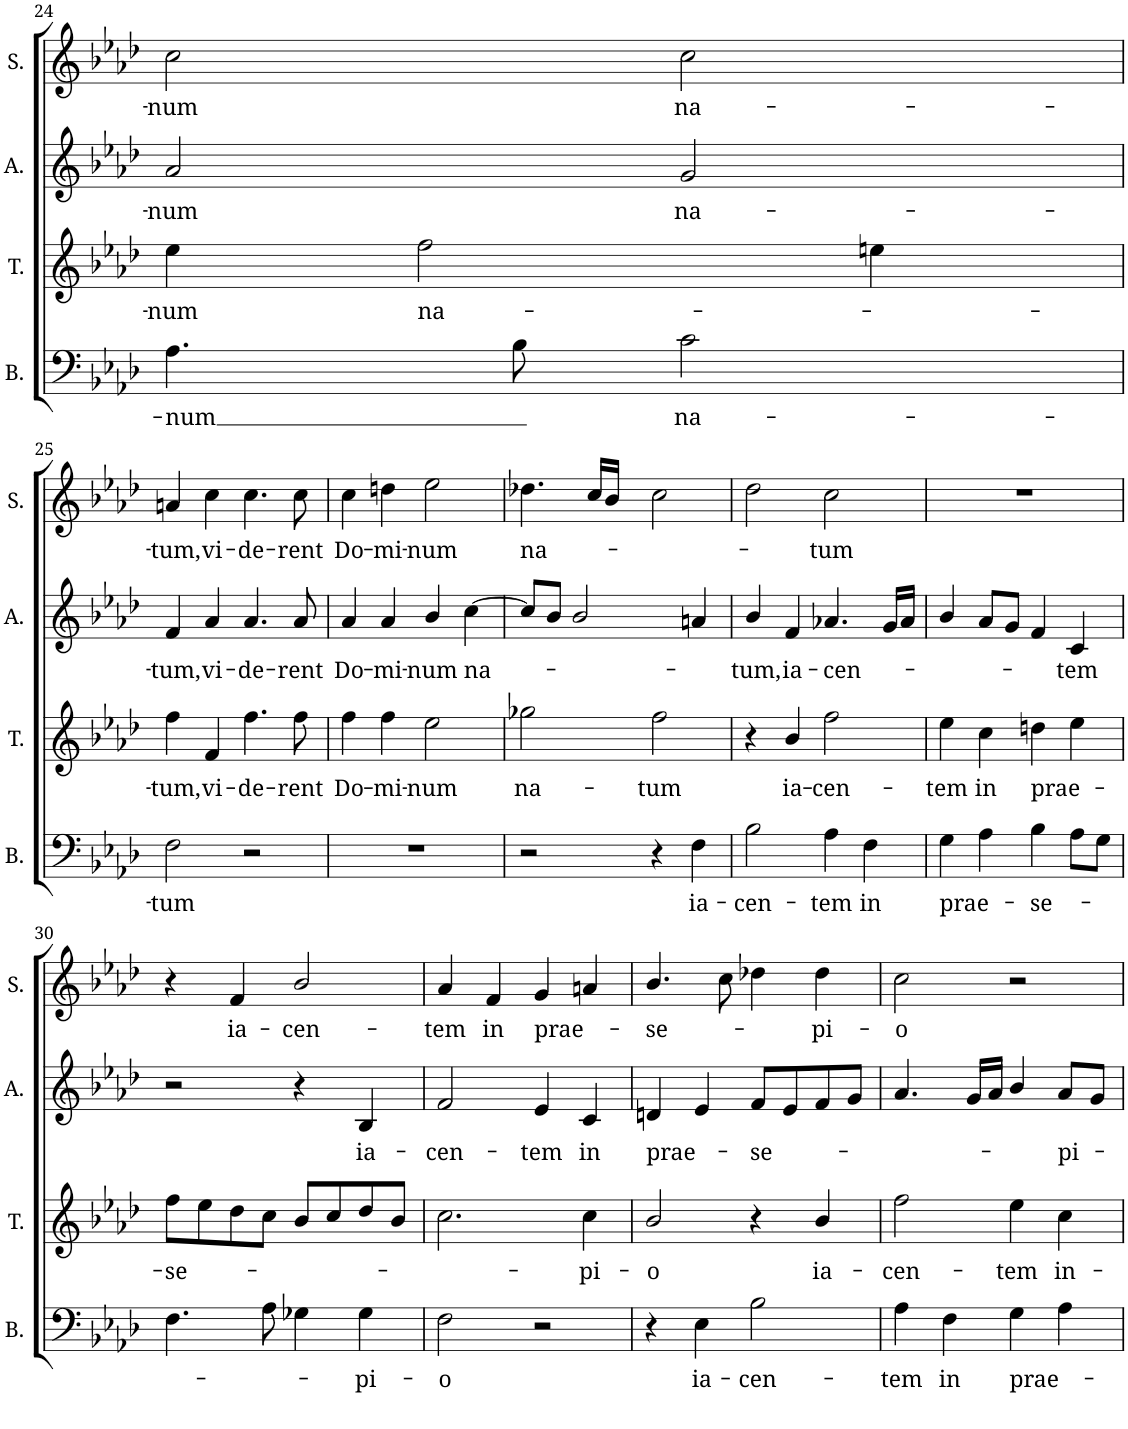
**kern	**text	**kern	**text	**kern	**text	**kern	**text
*part4	*part4	*part3	*part3	*part2	*part2	*part1	*part1
*staff4	*staff4	*staff3	*staff3	*staff2	*staff2	*staff1	*staff1
*I"Basse	*	*I"Tenor	*	*I"Alto	*	*I"Soprano	*
*I'B.	*	*I'T.	*	*I'A.	*	*I'S.	*
!!LO:PB:g=z
*clefF4	*	*clefG2	*	*clefG2	*	*clefG2	*
*k[b-e-a-d-]	*	*k[b-e-a-d-]	*	*k[b-e-a-d-]	*	*k[b-e-a-d-]	*
*M4/4	*	*M4/4	*	*M4/4	*	*M4/4	*
*met(c)	*	*met(c)	*	*met(c)	*	*met(c)	*
=24	=24	=24	=24	=24	=24	=24	=24
!	!LO:LY:b	!	!LO:LY:b	!	!LO:LY:b	!	!LO:LY:b
4.A-\	-num	4ee-\	-num	2a-/	-num	2cc\	-num
!	!	!	!LO:LY:b	!	!	!	!
.	.	2ff\	na-	.	.	.	.
8B-\	.	.	.	.	.	.	.
!	!LO:LY:b	!	!	!	!LO:LY:b	!	!LO:LY:b
2c\	na-	.	.	2g/	na-	2cc\	na-
.	.	4een\	.	.	.	.	.
!!LO:LB:g=z
=25	=25	=25	=25	=25	=25	=25	=25
!	!LO:LY:b	!	!LO:LY:b	!	!LO:LY:b	!	!LO:LY:b
2F\	-tum	4ff\	-tum,	4f/	-tum,	4an/	-tum,
!	!	!	!LO:LY:b	!	!LO:LY:b	!	!LO:LY:b
.	.	4f/	vi-	4a-/	vi-	4cc\	vi-
!	!	!	!LO:LY:b	!	!LO:LY:b	!	!LO:LY:b
2r	.	4.ff\	-de-	4.a-/	-de-	4.cc\	-de-
!	!	!	!LO:LY:b	!	!LO:LY:b	!	!LO:LY:b
.	.	8ff\	-rent	8a-/	-rent	8cc\	-rent
=26	=26	=26	=26	=26	=26	=26	=26
!	!	!	!LO:LY:b	!	!LO:LY:b	!	!LO:LY:b
1r	.	4ff\	Do-	4a-/	Do-	4cc\	Do-
!	!	!	!LO:LY:b	!	!LO:LY:b	!	!LO:LY:b
.	.	4ff\	-mi-	4a-/	-mi-	4ddn\	-mi-
!	!	!	!LO:LY:b	!	!LO:LY:b	!	!LO:LY:b
.	.	2ee-\	-num	4b-/	-num	2ee-\	-num
!	!	!	!	!	!LO:LY:b	!	!
.	.	.	.	[4cc\	na-	.	.
=27	=27	=27	=27	=27	=27	=27	=27
!	!	!	!LO:LY:b	!	!	!	!LO:LY:b
2r	.	2gg-X\	na-	8cc/L]	.	4.dd-X\	na-
.	.	.	.	8b-/J	.	.	.
.	.	.	.	2b-/	.	.	.
.	.	.	.	.	.	16cc/LL	.
.	.	.	.	.	.	16b-/JJ	.
!	!	!	!LO:LY:b	!	!	!	!
4r	.	2ff\	-tum	.	.	2cc\	.
!	!LO:LY:b	!	!	!	!	!	!
4F\	ia-	.	.	4an/	.	.	.
=28	=28	=28	=28	=28	=28	=28	=28
!	!LO:LY:b	!	!	!	!LO:LY:b	!	!
2B-\	-cen-	4r	.	4b-/	-tum,	2dd-\	.
!	!	!	!LO:LY:b	!	!LO:LY:b	!	!
.	.	4b-/	ia-	4f/	ia-	.	.
!	!LO:LY:b	!	!LO:LY:b	!	!LO:LY:b	!	!LO:LY:b
4A-\	-tem	2ff\	-cen-	4.a-X/	-cen-	2cc\	-tum
!	!LO:LY:b	!	!	!	!	!	!
4F\	in	.	.	.	.	.	.
.	.	.	.	16g/LL	.	.	.
.	.	.	.	16a-/JJ	.	.	.
=29	=29	=29	=29	=29	=29	=29	=29
!	!LO:LY:b	!	!LO:LY:b	!	!	!	!
4G\	prae-	4ee-\	-tem	4b-/	.	1r	.
!	!	!	!LO:LY:b	!	!	!	!
4A-\	.	4cc\	in	8a-/L	.	.	.
.	.	.	.	8g/J	.	.	.
!	!LO:LY:b	!	!LO:LY:b	!	!	!	!
4B-\	-se-	4ddn\	prae-	4f/	.	.	.
!	!	!	!	!	!LO:LY:b	!	!
8A-\L	.	4ee-\	.	4c/	-tem	.	.
8G\J	.	.	.	.	.	.	.
!!LO:LB:g=z
=30	=30	=30	=30	=30	=30	=30	=30
!	!	!	!LO:LY:b	!	!	!	!
4.F\	.	8ff\L	-se-	2r	.	4r	.
.	.	8ee-\	.	.	.	.	.
!	!	!	!	!	!	!	!LO:LY:b
.	.	8dd-\	.	.	.	4f/	ia-
8A-\	.	8cc\J	.	.	.	.	.
!	!	!	!	!	!	!	!LO:LY:b
4G-X\	.	8b-/L	.	4r	.	2b-/	-cen-
.	.	8cc/	.	.	.	.	.
!	!LO:LY:b	!	!	!	!LO:LY:b	!	!
4G-\	-pi-	8dd-/	.	4B-/	ia-	.	.
.	.	8b-/J	.	.	.	.	.
=31	=31	=31	=31	=31	=31	=31	=31
!	!LO:LY:b	!	!	!	!LO:LY:b	!	!LO:LY:b
2F\	-o	2.cc\	.	2f/	-cen-	4a-/	-tem
!	!	!	!	!	!	!	!LO:LY:b
.	.	.	.	.	.	4f/	in
!	!	!	!	!	!LO:LY:b	!	!LO:LY:b
2r	.	.	.	4e-/	-tem	4g/	prae-
!	!	!	!LO:LY:b	!	!LO:LY:b	!	!
.	.	4cc\	-pi-	4c/	in	4an/	.
=32	=32	=32	=32	=32	=32	=32	=32
!	!	!	!LO:LY:b	!	!LO:LY:b	!	!LO:LY:b
4r	.	2b-/	-o	4dn/	prae-	4.b-/	-se-
!	!LO:LY:b	!	!	!	!	!	!
4E-\	ia-	.	.	4e-/	.	.	.
.	.	.	.	.	.	8cc\	.
!	!LO:LY:b	!	!	!	!LO:LY:b	!	!
2B-\	-cen-	4r	.	8f/L	-se-	4dd-X\	.
.	.	.	.	8e-/	.	.	.
!	!	!	!LO:LY:b	!	!	!	!LO:LY:b
.	.	4b-/	ia-	8f/	.	4dd-\	-pi-
.	.	.	.	8g/J	.	.	.
=33	=33	=33	=33	=33	=33	=33	=33
!	!LO:LY:b	!	!LO:LY:b	!	!	!	!LO:LY:b
4A-\	-tem	2ff\	-cen-	4.a-/	.	2cc\	-o
!	!LO:LY:b	!	!	!	!	!	!
4F\	in	.	.	.	.	.	.
.	.	.	.	16g/LL	.	.	.
.	.	.	.	16a-/JJ	.	.	.
!	!LO:LY:b	!	!LO:LY:b	!	!	!	!
4G\	prae-	4ee-\	-tem	4b-/	.	2r	.
!	!	!	!LO:LY:b	!	!LO:LY:b	!	!
4A-\	.	4cc\	in-	8a-/L	-pi-	.	.
.	.	.	.	8g/J	.	.	.
=	=	=	=	=	=	=	=
*-	*-	*-	*-	*-	*-	*-	*-
